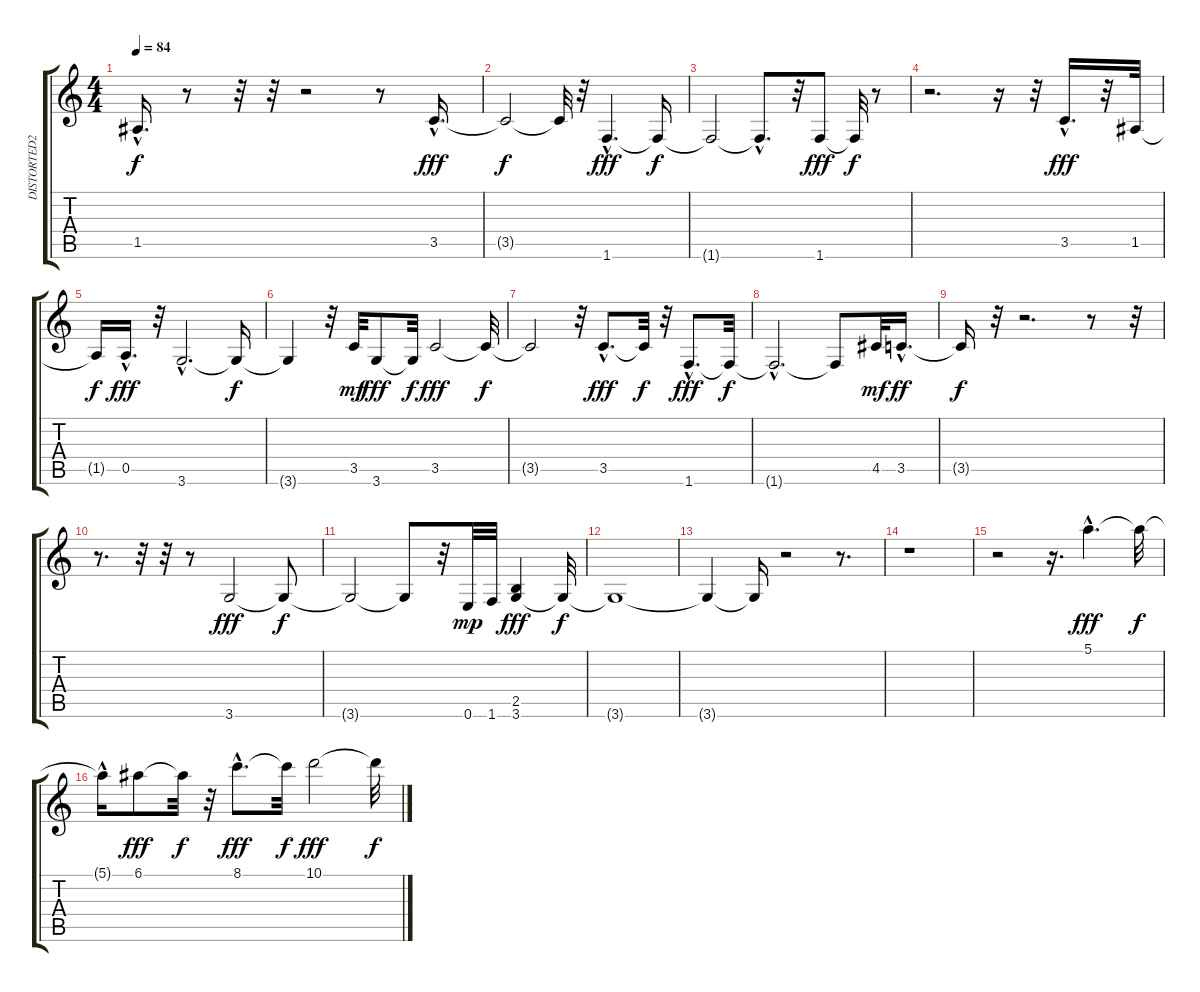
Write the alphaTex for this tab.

\track ("DISTORTED2" "DISTORTED2") {instrument distortionguitar}
\staff {score tabs}
\tuning (E4 B3 G3 D3 A2 E2) {hide}
\ts (4 4)
\tempo 84
\clef g2
\ks c
1.5{hac t}.16{d dy f} r.8 r.32 r.32 r.2 r.8 3.5{hac}.16{d dy fff} |
3.5{t}.2{dy f} 3.5{t}.32 r.32 1.6{hac}.4{d dy fff} 1.6{t}.16{dy f} |
1.6{t}.2 1.6{hac t}.8{d} r.32 1.6.8{dy fff} 1.6{t}.32{dy f} r.8 |
r.2{d} r.16 r.32 3.5{hac}.16{d dy fff} r.32 1.5.32 |
1.5{t}.16{dy f} 0.5{hac}.16{d dy fff} r.32 3.6{hac}.2{d} 3.6{t}.16{dy f} |
3.6{t}.4 r.32 3.5.32{dy mf} 3.6.8{dy fff} 3.6{t}.32{dy f} 3.5.2{dy fff} 3.5{t}.32{dy f} |
3.5{t}.2 r.32 3.5{hac}.8{d dy fff} 3.5{t}.32{dy f} r.32 1.6{hac}.8{d dy fff} 1.6{t}.32{dy f} |
1.6{hac t}.2{d} 1.6{t}.8 4.5.32{dy mf} 3.5{hac}.16{d dy ff} |
3.5{t}.16{dy f} r.32 r.2{d} r.8 r.32 |
r.8{d} r.32 r.32 r.8 3.6.2{dy fff} 3.6{t}.8{dy f} |
3.6{t}.2 3.6{t}.8 r.32 0.6.32{dy mp} 1.6.32 (2.5 3.6).4{dy fff} 3.6{t}.32{dy f} |
3.6{t}.1 |
3.6{t}.4 3.6{t}.16 r.2 r.8{d} |
r.1 |
r.2 r.16{d} 5.1{hac}.4{d dy fff volume 16} 5.1{t}.32{dy f} |
5.1{hac t}.16 6.1.8{dy fff} 6.1{t}.32{dy f} r.32 8.1{hac}.8{d dy fff} 8.1{t}.32{dy f} 10.1.2{dy fff} 10.1{t}.32{dy f}
